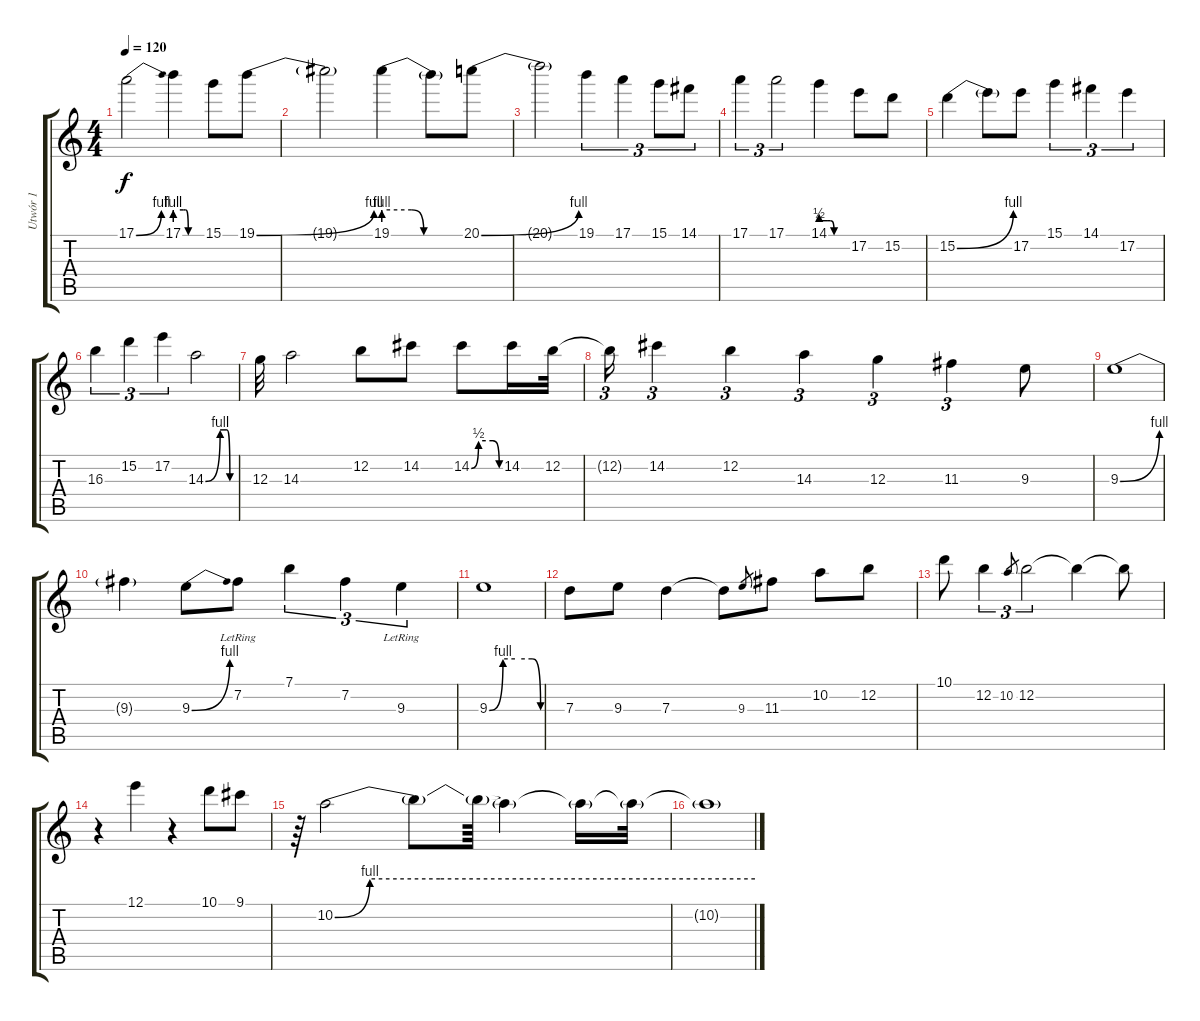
\track ("Utwór 1" "Utwór 1") {instrument overdrivenguitar}
\staff {score tabs}
\tuning (E4 B3 G3 D3 A2 E2) {hide}
\ts (4 4)
\tempo 120
\clef g2
\ks c
17.1{be (bend 0 0 60 4)}.2{dy f} 17.1{be (custom 0 4 19 4 24 4 30 0 60 0)}.4 15.1.8 19.1{be (bend 0 0 60 4)}.8 |
19.1{t}.2 19.1{be (custom 0 4 21 4 30 0 60 0)}.4 19.1{t}.8 20.1{be (bend 0 0 60 4)}.8 |
20.1{t}.2 19.1.4{tu (3 2)} 17.1.4{tu (3 2)} 15.1.8{tu (3 2)} 14.1.8{tu (3 2)} |
17.1.4{tu (3 2)} 17.1.2{tu (3 2)} 14.1{be (custom 0 2 16 2 22 2 30 0 45 0 60 0)}.4 17.2.8 15.2.8 |
15.2{be (bend 0 0 60 4)}.4 15.2{t}.8 17.2.8 15.1.4{tu (3 2)} 14.1.4{tu (3 2)} 17.2.4{tu (3 2)} |
16.3.4{tu (3 2)} 15.2.4{tu (3 2)} 17.2.4{tu (3 2)} 14.3{be (custom 0 0 30 4 44 4 50 0 60 0)}.2 |
12.3.32 14.3.2 12.2.8 14.2.8 14.2{be (custom 0 0 15 2 30 2 45 2 58 0 60 0)}.8 14.2.16 12.2.32 |
12.2{t}.16{tu (3 2)} 14.2.4{tu (3 2)} 12.2.4{tu (3 2)} 14.3.4{tu (3 2)} 12.3.4{tu (3 2)} 11.3.4{tu (3 2)} 9.3.8 |
9.3{be (bend 0 0 60 4)}.1 |
9.3{t}.4 9.3{be (bend 0 0 60 4)}.8 7.2{lr}.8 7.1.4{tu (3 2)} 7.2.4{tu (3 2)} 9.3{lr}.4{tu (3 2)} |
9.3{be (custom 0 0 16 4 30 4 50 4 60 0)}.1 |
7.3.8 9.3.8 7.3.4 7.3{t}.8 9.3.8{gr} 11.3.8 10.2.8 12.2.8 |
10.1.8 12.2.4{tu (3 2)} 10.2.8{gr} 12.2.2{tu (3 2)} 12.2{t}.4 12.2{t}.8 |
r.4 12.1.4 r.4 10.1.8 9.1.8 |
r.64 10.2{be (custom 0 0 5 4 15 4 30 4 60 4)}.2 10.2{t}.8 10.2{t}.64 10.2{t}.4 10.2{t}.16 10.2{t}.32 |
10.2{t}.1
